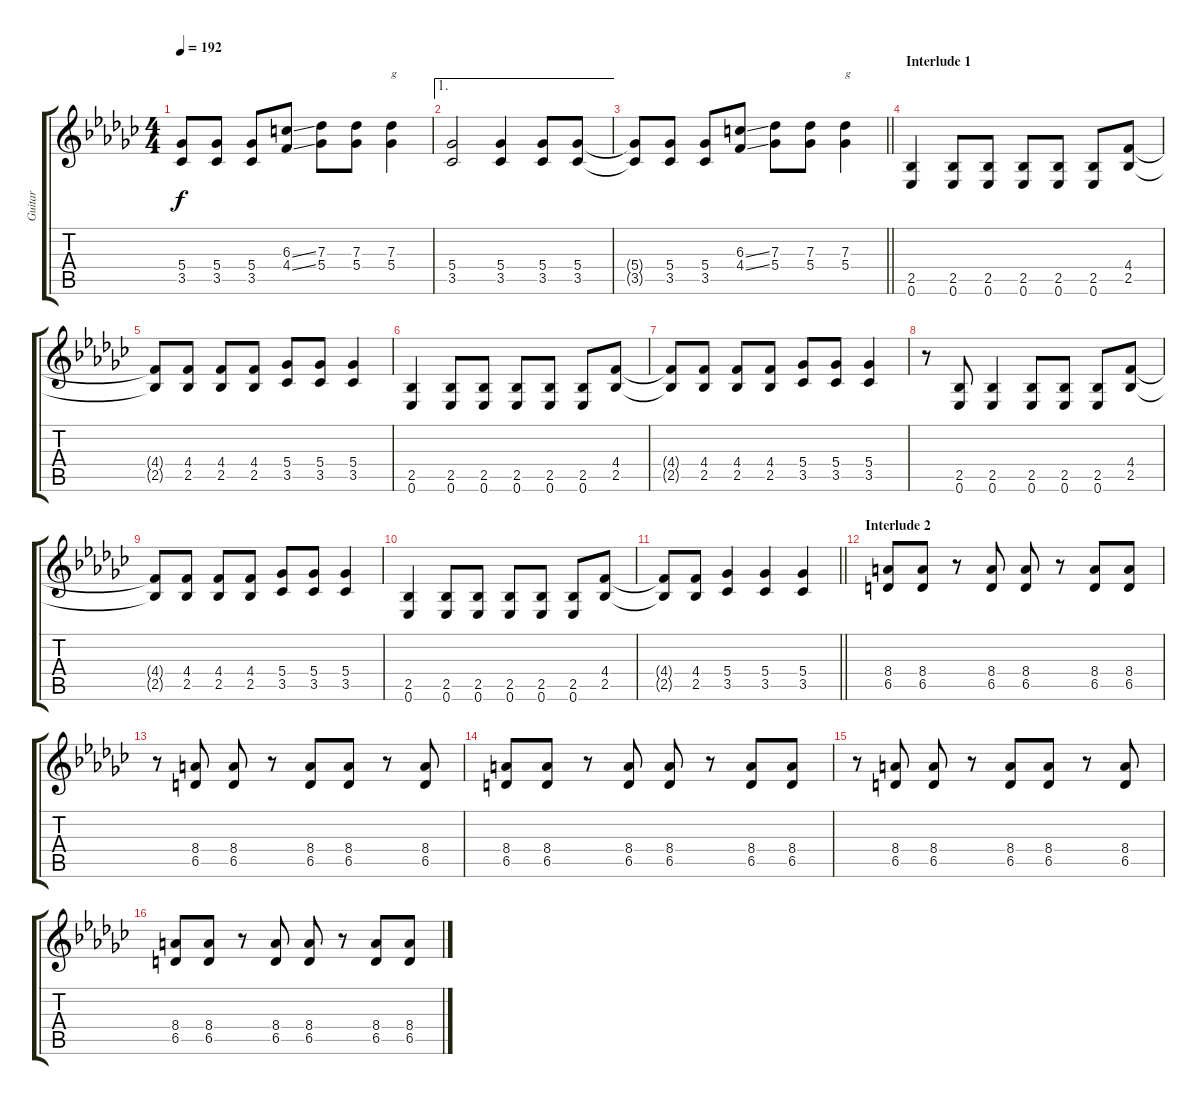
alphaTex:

\track ("Guitar" "Guitar") {instrument distortionguitar}
\staff {score tabs}
\tuning (Eb4 Bb3 Gb3 Db3 Ab2 Eb2) {hide}
\ts (4 4)
\tempo 192
\clef g2
\ks ebminor
(5.4{t} 3.5{t}).8{dy f} (5.4 3.5).8 (5.4 3.5).8 (6.3{ss} 4.4{ss}).8 (7.3 5.4).8 (7.3 5.4).8 (7.3 5.4).4{txt "g"} |
\ae 1
(5.4 3.5).2 (5.4 3.5).4 (5.4 3.5).8 (5.4 3.5).8 |
\barLineRight lightlight
(5.4{t} 3.5{t}).8 (5.4 3.5).8 (5.4 3.5).8 (6.3{ss} 4.4{ss}).8 (7.3 5.4).8 (7.3 5.4).8 (7.3 5.4).4{txt "g"} |
\section ("" "Interlude 1")
(2.5 0.6).4 (2.5 0.6).8 (2.5 0.6).8 (2.5 0.6).8 (2.5 0.6).8 (2.5 0.6).8 (4.4 2.5).8 |
(4.4{t} 2.5{t}).8 (4.4 2.5).8 (4.4 2.5).8 (4.4 2.5).8 (5.4 3.5).8 (5.4 3.5).8 (5.4 3.5).4 |
(2.5 0.6).4 (2.5 0.6).8 (2.5 0.6).8 (2.5 0.6).8 (2.5 0.6).8 (2.5 0.6).8 (4.4 2.5).8 |
(4.4{t} 2.5{t}).8 (4.4 2.5).8 (4.4 2.5).8 (4.4 2.5).8 (5.4 3.5).8 (5.4 3.5).8 (5.4 3.5).4 |
r.8 (2.5 0.6).8 (2.5 0.6).4 (2.5 0.6).8 (2.5 0.6).8 (2.5 0.6).8 (4.4 2.5).8 |
(4.4{t} 2.5{t}).8 (4.4 2.5).8 (4.4 2.5).8 (4.4 2.5).8 (5.4 3.5).8 (5.4 3.5).8 (5.4 3.5).4 |
(2.5 0.6).4 (2.5 0.6).8 (2.5 0.6).8 (2.5 0.6).8 (2.5 0.6).8 (2.5 0.6).8 (4.4 2.5).8 |
\barLineRight lightlight
(4.4{t} 2.5{t}).8 (4.4 2.5).8 (5.4 3.5).4 (5.4 3.5).4 (5.4 3.5).4 |
\section ("" "Interlude 2")
(8.4 6.5).8 (8.4 6.5).8 r.8 (8.4 6.5).8 (8.4 6.5).8 r.8 (8.4 6.5).8 (8.4 6.5).8 |
r.8 (8.4 6.5).8 (8.4 6.5).8 r.8 (8.4 6.5).8 (8.4 6.5).8 r.8 (8.4 6.5).8 |
(8.4 6.5).8 (8.4 6.5).8 r.8 (8.4 6.5).8 (8.4 6.5).8 r.8 (8.4 6.5).8 (8.4 6.5).8 |
r.8 (8.4 6.5).8 (8.4 6.5).8 r.8 (8.4 6.5).8 (8.4 6.5).8 r.8 (8.4 6.5).8 |
(8.4 6.5).8 (8.4 6.5).8 r.8 (8.4 6.5).8 (8.4 6.5).8 r.8 (8.4 6.5).8 (8.4 6.5).8
